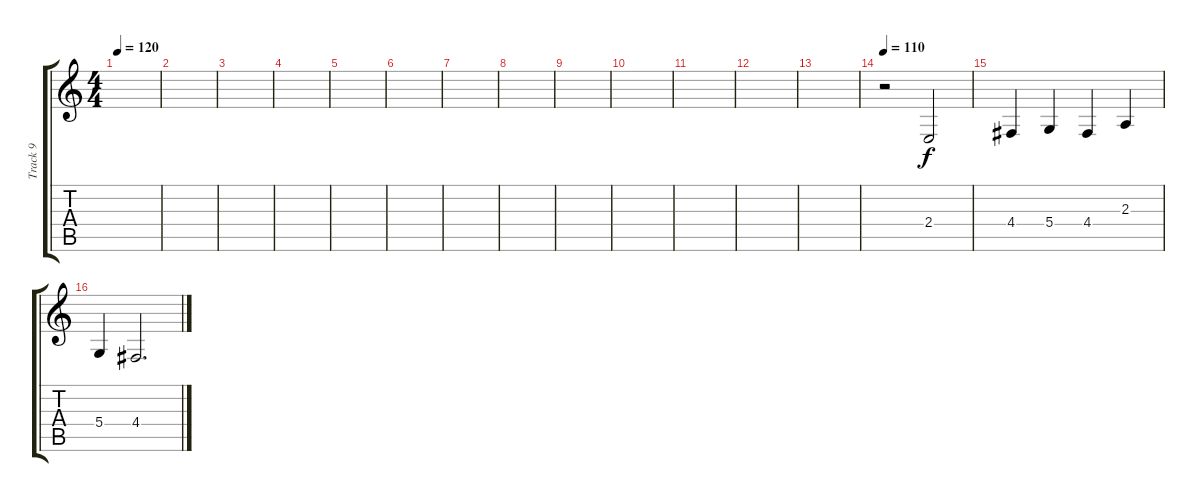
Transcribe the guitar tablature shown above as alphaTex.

\track ("Track 9" "Track 9") {instrument pad6metallic}
\staff {score tabs}
\tuning (E4 B3 G3 D3 A2 E2) {hide}
\ts (4 4)
\tempo 120
\clef g2
\ks c
|
|
|
|
|
|
|
|
|
|
|
|
|
\tempo 110
r.2 2.4.2 |
4.4.4 5.4.4 4.4.4 2.3.4 |
5.4.4 4.4.2{d}
